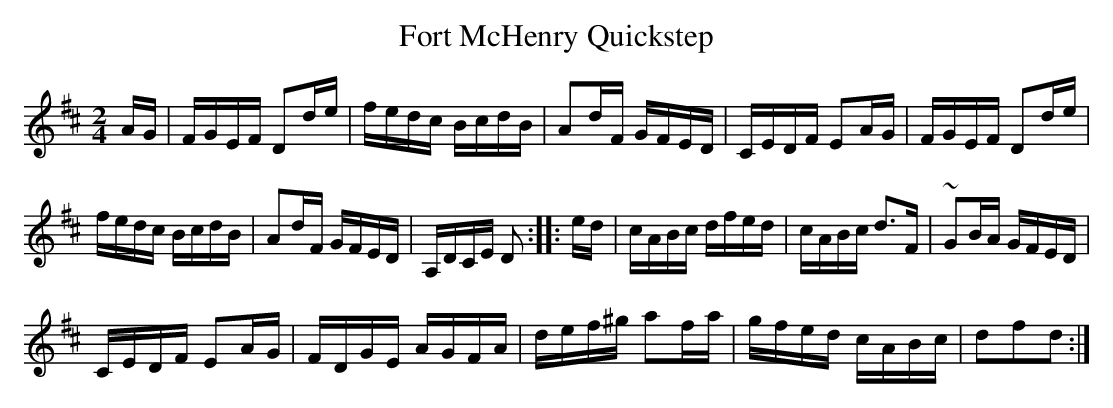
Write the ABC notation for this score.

X:1
T:Fort McHenry Quickstep
M:2/4
L:1/16
Q:1/4=100
K:D
AG|FGEF D2de|fedc BcdB|A2dF GFED|CEDF E2AG|FGEF D2de|
fedc BcdB|A2dF GFED|A,DCE D2::ed|cABc dfed|cABc d3F|~G2BA GFED|
CEDF E2AG|FDGE AGFA|def^g a2fa|gfed cABc|d2f2d2:|
